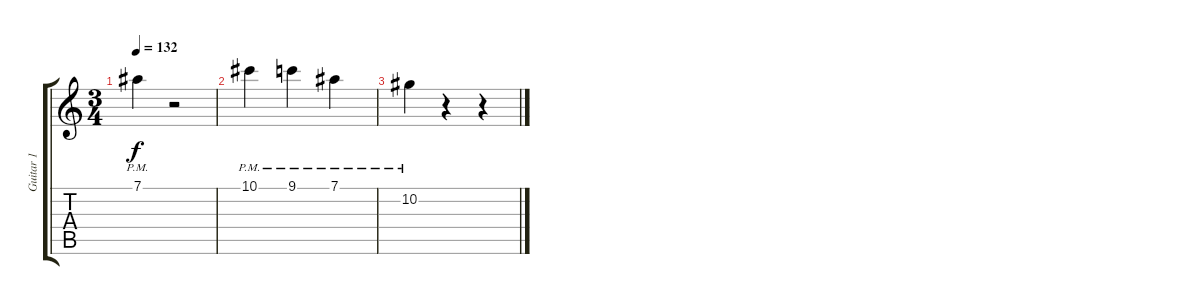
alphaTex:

\track ("Guitar 1" "Guitar 1") {instrument electricguitarclean}
\staff {score tabs}
\tuning (Eb4 Bb3 Gb3 Db3 Ab2 Eb2) {hide}
\ts (3 4)
\tempo 132
\clef g2
\ks c
7.1{pm}.4{dy f} r.2 |
10.1{pm}.4 9.1{pm}.4 7.1{pm}.4 |
10.2{pm}.4 r.4 r.4
